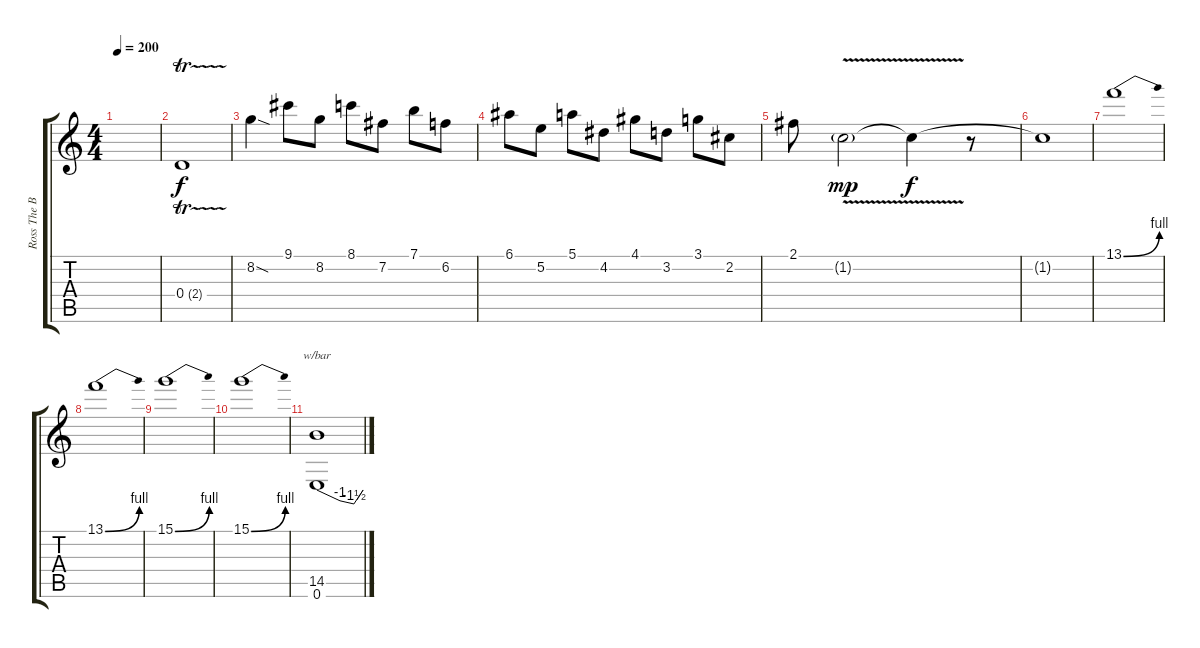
\track ("Ross The Boss" "Ross The B") {instrument distortionguitar}
\staff {score tabs}
\tuning (E4 B3 G3 D3 A2 E2) {hide}
\ts (4 4)
\tempo 200
\clef g2
\ks c
|
0.4{tr (2 16)}.1 |
8.2{sod}.4 9.1.8 8.2.8 8.1.8 7.2.8 7.1.8 6.2.8 |
6.1.8 5.2.8 5.1.8 4.2.8 4.1.8 3.2.8 3.1.8 2.2.8 |
2.1.8 1.2{v g}.2{dy mp} 1.2{t}.4{dy f} r.8 |
1.2{t}.1{volume 12} |
13.1{be (bend 0 0 60 4)}.1{volume 11} |
13.1{be (bend 0 0 60 4)}.1{volume 7} |
15.1{be (bend 0 0 60 4)}.1{volume 5} |
15.1{be (bend 0 0 60 4)}.1{volume 3} |
(14.5 0.6).1{tbe (custom default 0 0 30 -4 48 -6 60 0) volume 1}
